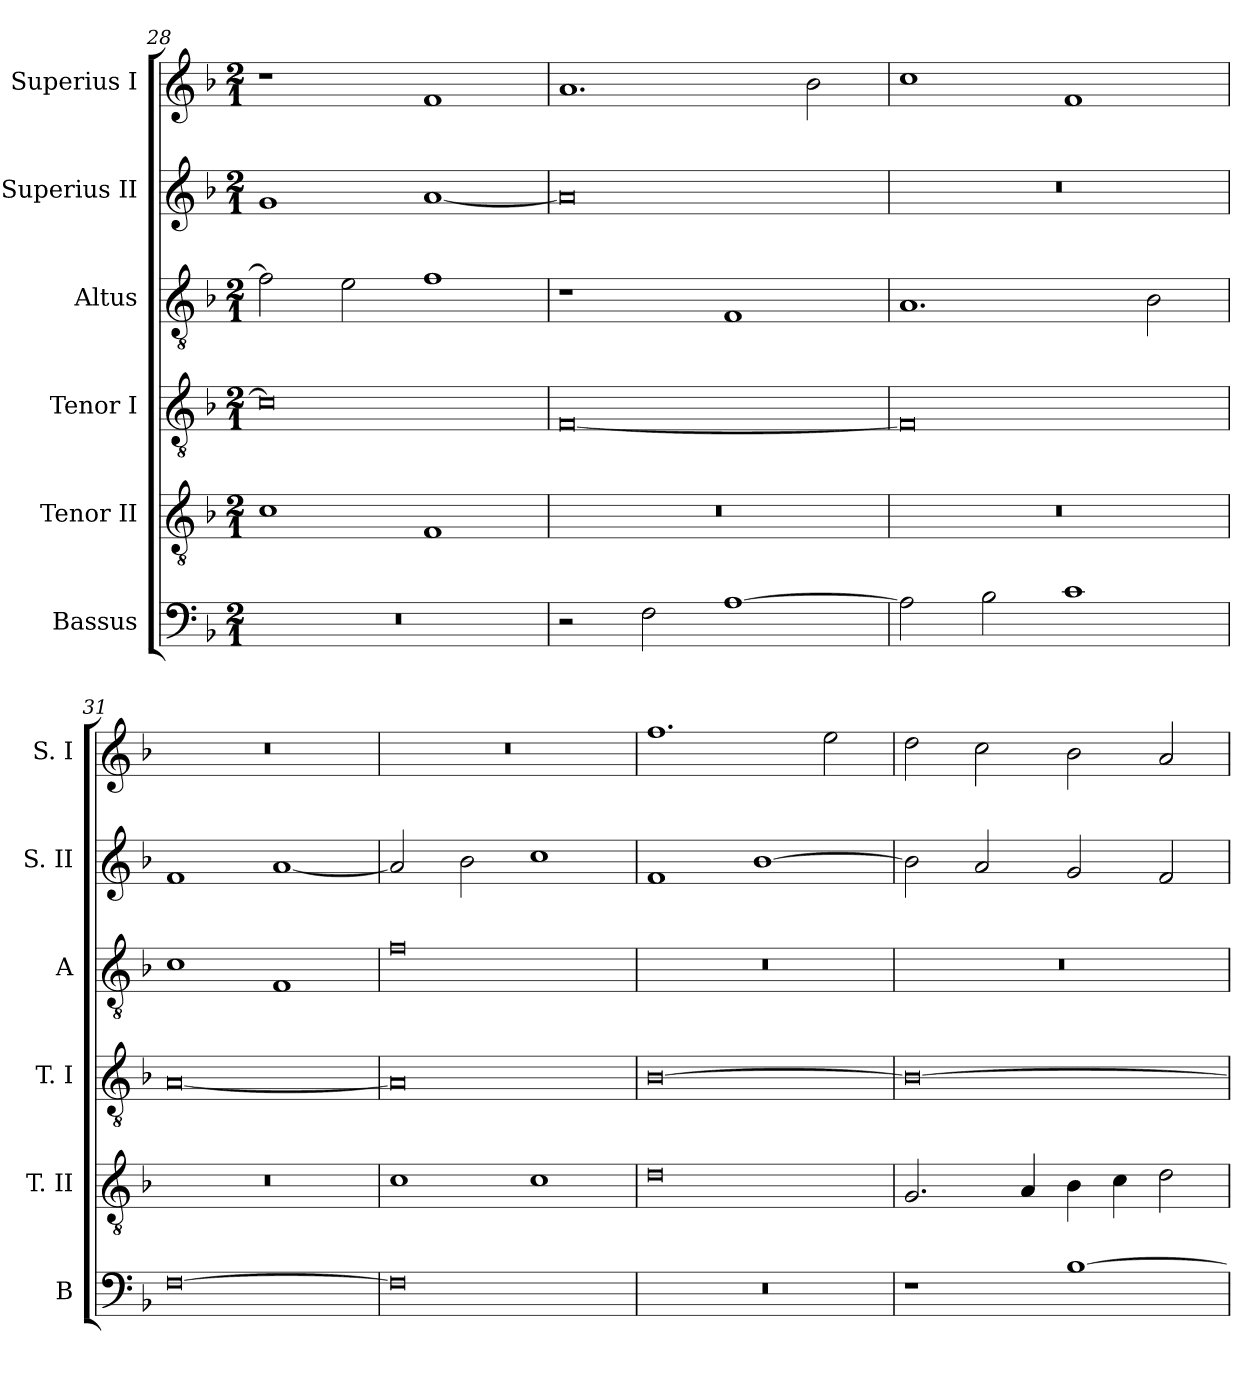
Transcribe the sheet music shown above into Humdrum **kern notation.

**kern	**kern	**kern	**kern	**kern	**kern
*part6	*part5	*part4	*part3	*part2	*part1
*staff6	*staff5	*staff4	*staff3	*staff2	*staff1
*I"Bassus	*I"Tenor II	*I"Tenor I	*I"Altus	*I"Superius II	*I"Superius I
*I'B	*I'T. II	*I'T. I	*I'A	*I'S. II	*I'S. I
*clefF4	*clefGv2	*clefGv2	*clefGv2	*clefG2	*clefG2
*k[b-]	*k[b-]	*k[b-]	*k[b-]	*k[b-]	*k[b-]
*F:	*F:	*F:	*F:	*F:	*F:
*M2/1	*M2/1	*M2/1	*M2/1	*M2/1	*M2/1
=28	=28	=28	=28	=28	=28
0r	1c	0c]	2f]	1g	1r
.	.	.	2e	.	.
.	1F	.	1f	[1a	1f
=29	=29	=29	=29	=29	=29
2r	0r	[0F	1r	0a]	1.a
2F	.	.	.	.	.
[1A	.	.	1F	.	.
.	.	.	.	.	2b-
=30	=30	=30	=30	=30	=30
2A]	0r	0F]	1.A	0r	1cc
2B-	.	.	.	.	.
1c	.	.	.	.	1f
.	.	.	2B-	.	.
=31	=31	=31	=31	=31	=31
[0F	0r	[0A	1c	1f	0r
.	.	.	1F	[1a	.
=32	=32	=32	=32	=32	=32
0F]	1c	0A]	0f	2a]	0r
.	.	.	.	2b-	.
.	1c	.	.	1cc	.
=33	=33	=33	=33	=33	=33
0r	0d	[0B-	0r	1f	1.ff
.	.	.	.	[1b-	.
.	.	.	.	.	2ee
=34	=34	=34	=34	=34	=34
1r	2.G	0B-_	0r	2b-]	2dd
.	.	.	.	2a	2cc
.	4A	.	.	.	.
[1B-	4B-	.	.	2g	2b-
.	4c	.	.	.	.
.	2d	.	.	2f	2a
=	=	=	=	=	=
*-	*-	*-	*-	*-	*-
